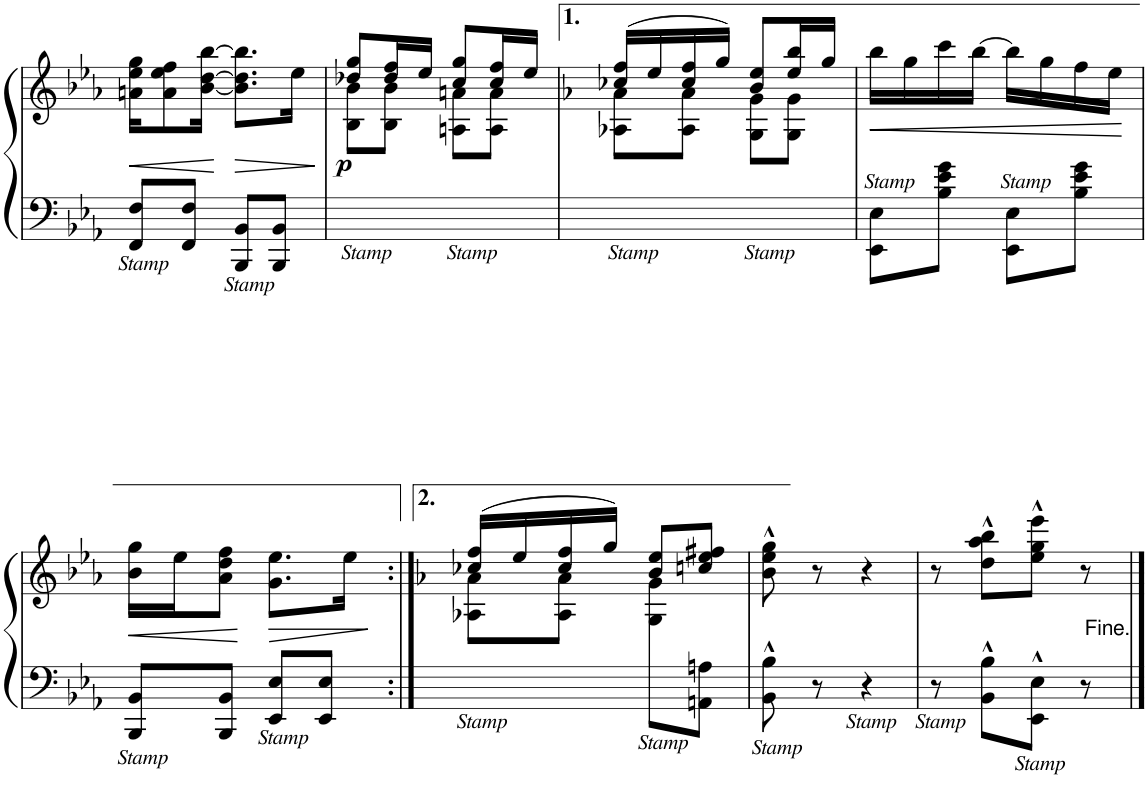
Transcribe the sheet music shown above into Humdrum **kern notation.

**kern	**kern	**dynam
*part1	*part1	*part1
*staff2	*staff1	*staff1/2
*I"Piano	*	*
*I'Pno.	*	*
!!LO:PB:g=z
*clefF4	*clefG2	*
*k[b-e-a-]	*k[b-e-a-]	*
*E-:	*E-:	*
*M2/4	*M2/4	*
=76	=76	=76
!LO:TX:b:i:t=Stamp	!	!
!	!	!LO:HP:b
8FF/ 8F/L	16an\ 16ee-\ 16gg\KL	<
.	8a\ 8ee-\ 8ff\	.
8FF/ 8F/J	.	.
.	[16b-\ [16dd\ [16bb-\Jk	.
!LO:TX:b:i:t=Stamp	!	!
!	!	!LO:HP:n=1:b
8BBB-/ 8BB-/L	8.b-\] 8.dd\] 8.bb-\]L	[ >
8BBB-/ 8BB-/J	.	.
.	16ee-\Jk	.
.	.	]
=77	=77	=77
*	*^	*
!LO:TX:b:i:t=Stamp	!	!	!
!	!	!	!LO:DY:b
4ryy	8dd-X/ 8gg/L	8B-\ 8b-\L	p
.	16dd-/ 16ff/L	8B-\ 8b-\J	.
.	16ee-/JJ	.	.
!LO:TX:b:i:t=Stamp	!	!	!
4ryy	8cc/ 8gg/L	8An\ 8an\L	.
.	16cc/ 16ff/L	8A\ 8a\J	.
.	16ee-/JJ	.	.
=78	=78	=78	=78
!LO:TX:b:i:t=Stamp	!	!	!
4ryy	(>16cc-X/ 16ff/LL	8A-X\ 8a-X\L	.
.	16ee-/	.	.
.	16cc-/ 16ff/	8A-\ 8a-\J	.
.	16gg/JJ)	.	.
!LO:TX:b:i:t=Stamp	!	!	!
4ryy	8b-/ 8ee-/L	8G\ 8g\L	.
.	16ee-/ 16bb-/L	8G\ 8g\J	.
.	16gg/JJ	.	.
*	*v	*v	*
=79	=79	=79
!LO:TX:a:i:t=Stamp	!	!
!	!	!LO:HP:b
8EE-\ 8E-\L	16bb-\LL	<
.	16gg\	.
8B-\ 8e-\ 8g\J	16ccc\	.
.	[16bb-\JJ	.
!LO:TX:a:i:t=Stamp	!	!
8EE-\ 8E-\L	16bb-\LL]	.
.	16gg\	.
8B-\ 8e-\ 8g\J	16ff\	.
.	16ee-\JJ	.
.	.	[
!!LO:LB:g=z
=80	=80	=80
!LO:TX:b:i:t=Stamp	!	!
!	!	!LO:HP:b
8BBB-/ 8BB-/L	16b-\ 16gg\LL	<
.	16ee-\J	.
8BBB-/ 8BB-/J	8a-\ 8dd\ 8ff\J	.
!LO:TX:b:i:t=Stamp	!	!
!	!	!LO:HP:n=1:b
8EE-/ 8E-/L	8.g\ 8.ee-\L	[ >
8EE-/ 8E-/J	.	.
.	16ee-\Jk	.
.	.	]
=81:|!	=81:|!	=81:|!
*	*^	*
!LO:TX:b:i:t=Stamp	!	!	!
4ryy	(>16cc-X/ 16ff/LL	8A-X\ 8a-X\L	.
.	16ee-/	.	.
.	16cc-/ 16ff/	8A-\ 8a-\J	.
.	16gg/JJ)	.	.
!LO:TX:b:i:t=Stamp	!	!	!
8ryy	8b-/ 8ee-/L	8G\ 8g\L	.
8AAn\ 8An\J	8ccn/ 8ee-/ 8ff#X/J	8ryy	.
=82	=82	=82	=82
!LO:TX:b:i:t=Stamp	!	!	!
*	*v	*v	*
8BB-\^^ 8B-\^^	8b-\^^ 8ee-\^^ 8gg\^^	.
8r	8r	.
!LO:TX:b:i:t=Stamp	!	!
4r	4r	.
=83	=83	=83
!LO:TX:b:i:t=Stamp	!	!
8r	8r	.
8BB-\^^ 8B-\^^L	8dd\^^ 8aa-\^^ 8bb-\^^L	.
!LO:TX:b:i:t=Stamp	!	!
8EE-\^^ 8E-\^^J	8ee-\^^ 8gg\^^ 8eee-\^^J	.
8r	8r	.
!	!LO:TX:b:t=<font face="FreeSans"/>Fine.	!
!LO:TX:b:t=<font face="FreeSans"/>Fine.	!	!
==	==	==
*-	*-	*-
